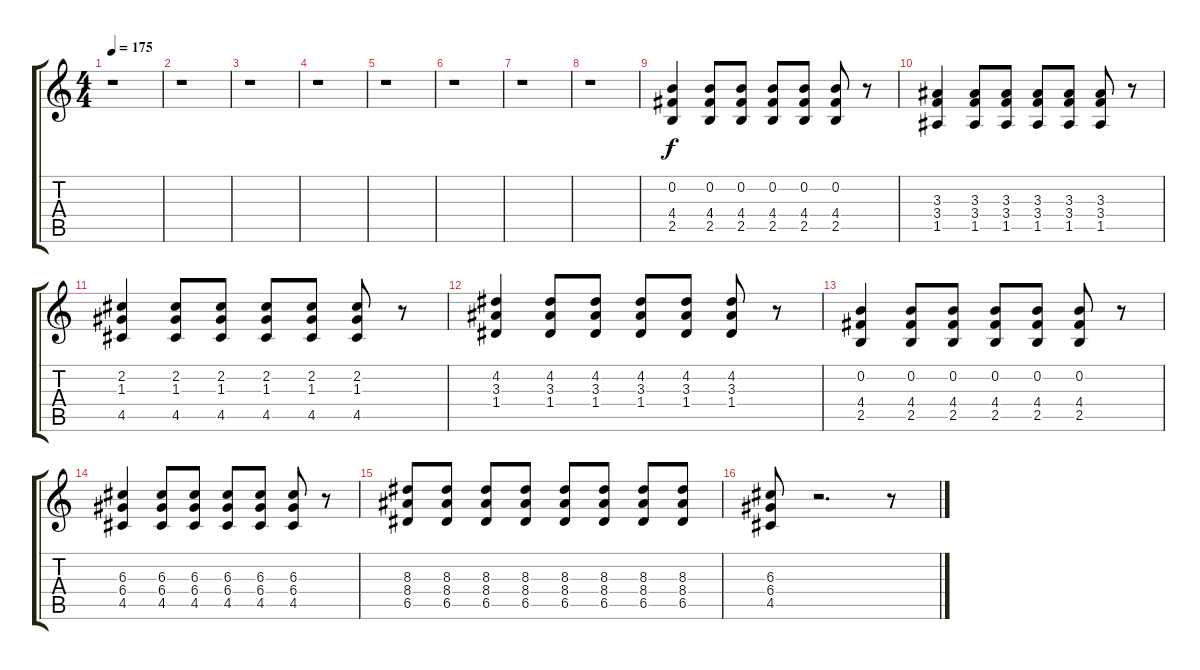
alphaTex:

\track "" {instrument acousticguitarsteel}
\staff {score tabs}
\tuning (E4 B3 G3 D3 A2 E2) {hide}
\ts (4 4)
\tempo 175
\clef g2
\ks c
r.1{dy f} |
r.1 |
r.1 |
r.1 |
r.1 |
r.1 |
r.1 |
r.1 |
(0.2 4.4 2.5).4 (0.2 4.4 2.5).8 (0.2 4.4 2.5).8 (0.2 4.4 2.5).8 (0.2 4.4 2.5).8 (0.2 4.4 2.5).8 r.8 |
(3.3 3.4 1.5).4 (3.3 3.4 1.5).8 (3.3 3.4 1.5).8 (3.3 3.4 1.5).8 (3.3 3.4 1.5).8 (3.3 3.4 1.5).8 r.8 |
(2.2 1.3 4.5).4 (2.2 1.3 4.5).8 (2.2 1.3 4.5).8 (2.2 1.3 4.5).8 (2.2 1.3 4.5).8 (2.2 1.3 4.5).8 r.8 |
(4.2 3.3 1.4).4 (4.2 3.3 1.4).8 (4.2 3.3 1.4).8 (4.2 3.3 1.4).8 (4.2 3.3 1.4).8 (4.2 3.3 1.4).8 r.8 |
(0.2 4.4 2.5).4 (0.2 4.4 2.5).8 (0.2 4.4 2.5).8 (0.2 4.4 2.5).8 (0.2 4.4 2.5).8 (0.2 4.4 2.5).8 r.8 |
(6.3 6.4 4.5).4 (6.3 6.4 4.5).8 (6.3 6.4 4.5).8 (6.3 6.4 4.5).8 (6.3 6.4 4.5).8 (6.3 6.4 4.5).8 r.8 |
(8.3 8.4 6.5).8 (8.3 8.4 6.5).8 (8.3 8.4 6.5).8 (8.3 8.4 6.5).8 (8.3 8.4 6.5).8 (8.3 8.4 6.5).8 (8.3 8.4 6.5).8 (8.3 8.4 6.5).8 |
(6.3 6.4 4.5).8 r.2{d} r.8
